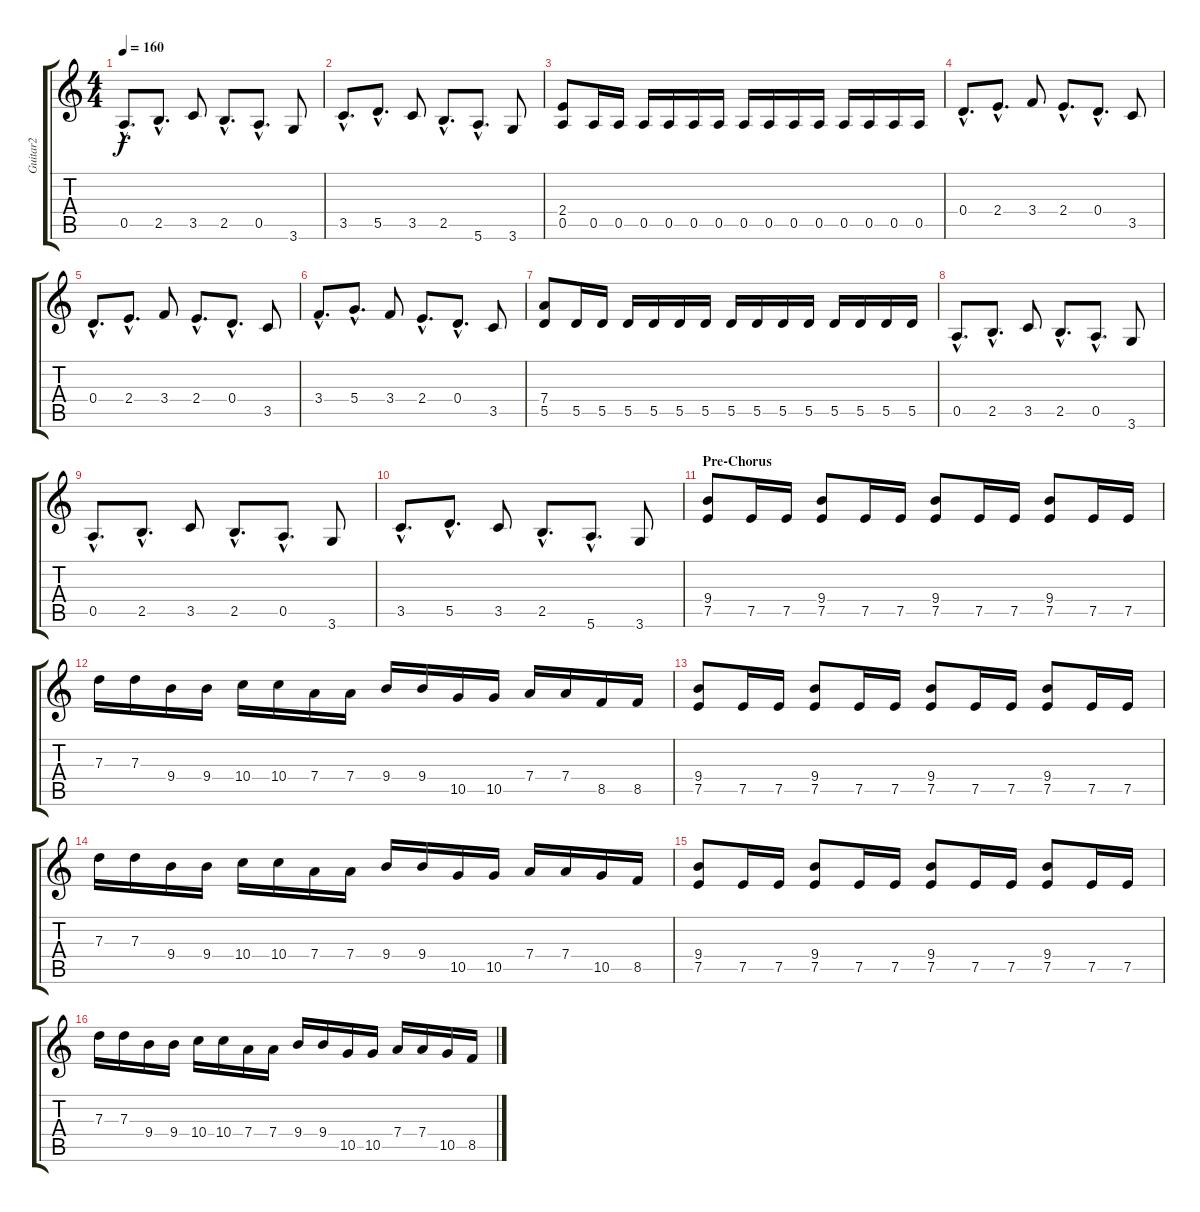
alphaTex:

\track ("Guitar2" "Guitar2") {instrument distortionguitar}
\staff {score tabs}
\tuning (E4 B3 G3 D3 A2 E2) {hide}
\ts (4 4)
\tempo 160
\clef g2
\ks c
0.5{hac}.8{d dy f} 2.5{hac}.8{d} 3.5.8 2.5{hac}.8{d} 0.5{hac}.8{d} 3.6.8 |
3.5{hac}.8{d} 5.5{hac}.8{d} 3.5.8 2.5{hac}.8{d} 5.6{hac}.8{d} 3.6.8 |
(2.4 0.5).8 0.5.16 0.5.16 0.5.16 0.5.16 0.5.16 0.5.16 0.5.16 0.5.16 0.5.16 0.5.16 0.5.16 0.5.16 0.5.16 0.5.16 |
0.4{hac}.8{d} 2.4{hac}.8{d} 3.4.8 2.4{hac}.8{d} 0.4{hac}.8{d} 3.5.8 |
0.4{hac}.8{d} 2.4{hac}.8{d} 3.4.8 2.4{hac}.8{d} 0.4{hac}.8{d} 3.5.8 |
3.4{hac}.8{d} 5.4{hac}.8{d} 3.4.8 2.4{hac}.8{d} 0.4{hac}.8{d} 3.5.8 |
(7.4 5.5).8 5.5.16 5.5.16 5.5.16 5.5.16 5.5.16 5.5.16 5.5.16 5.5.16 5.5.16 5.5.16 5.5.16 5.5.16 5.5.16 5.5.16 |
0.5{hac}.8{d} 2.5{hac}.8{d} 3.5.8 2.5{hac}.8{d} 0.5{hac}.8{d} 3.6.8 |
0.5{hac}.8{d} 2.5{hac}.8{d} 3.5.8 2.5{hac}.8{d} 0.5{hac}.8{d} 3.6.8 |
3.5{hac}.8{d} 5.5{hac}.8{d} 3.5.8 2.5{hac}.8{d} 5.6{hac}.8{d} 3.6.8 |
\section ("" "Pre-Chorus")
(9.4 7.5).8 7.5.16 7.5.16 (9.4 7.5).8 7.5.16 7.5.16 (9.4 7.5).8 7.5.16 7.5.16 (9.4 7.5).8 7.5.16 7.5.16 |
7.3.16 7.3.16 9.4.16 9.4.16 10.4.16 10.4.16 7.4.16 7.4.16 9.4.16 9.4.16 10.5.16 10.5.16 7.4.16 7.4.16 8.5.16 8.5.16 |
(9.4 7.5).8 7.5.16 7.5.16 (9.4 7.5).8 7.5.16 7.5.16 (9.4 7.5).8 7.5.16 7.5.16 (9.4 7.5).8 7.5.16 7.5.16 |
7.3.16 7.3.16 9.4.16 9.4.16 10.4.16 10.4.16 7.4.16 7.4.16 9.4.16 9.4.16 10.5.16 10.5.16 7.4.16 7.4.16 10.5.16 8.5.16 |
(9.4 7.5).8 7.5.16 7.5.16 (9.4 7.5).8 7.5.16 7.5.16 (9.4 7.5).8 7.5.16 7.5.16 (9.4 7.5).8 7.5.16 7.5.16 |
7.3.16 7.3.16 9.4.16 9.4.16 10.4.16 10.4.16 7.4.16 7.4.16 9.4.16 9.4.16 10.5.16 10.5.16 7.4.16 7.4.16 10.5.16 8.5.16
